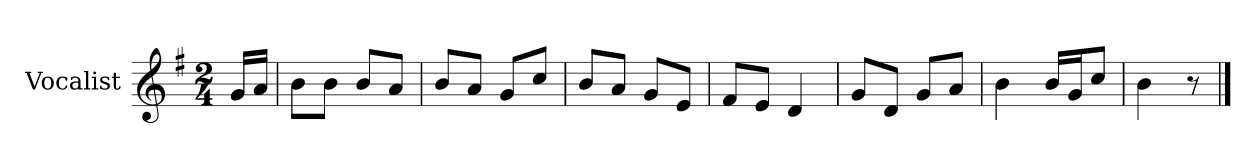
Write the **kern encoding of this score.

**kern
*part1
*staff1
*I"Vocalist
*k[f#]
*G:
*M2/4
=
16gLL
16aJJ
=1
8bL
8bJ
8bL
8aJ
=2
8bL
8aJ
8gL
8ccJ
=3
8bL
8aJ
8gL
8eJ
=4
8f#L
8eJ
4d
=5
8gL
8dJ
8gL
8aJ
=6
4b
16bLL
16gJ
8ccJ
=7
4b
8r
==
*-
